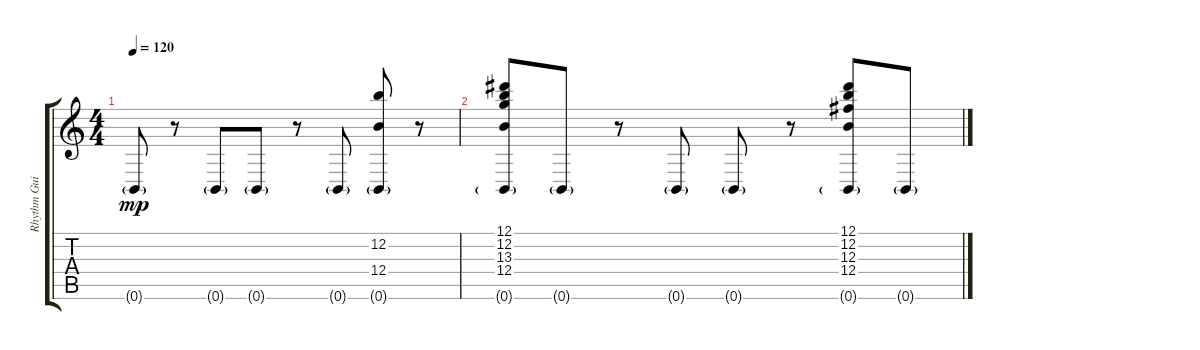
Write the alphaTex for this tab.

\track ("Rhythm Guitar" "Rhythm Gui") {instrument distortionguitar}
\staff {score tabs}
\tuning (Eb4 B3 Gb3 B2 Gb2 B1) {hide}
\ts (4 4)
\tempo 120
\clef g2
\ks c
0.6{g}.8{dy mp} r.8 0.6{g}.8 0.6{g}.8 r.8 0.6{g}.8 (12.2 12.4 0.6{g}).8 r.8 |
(12.1 12.2 13.3 12.4 0.6{g}).8 0.6{g}.8 r.8 0.6{g}.8 0.6{g}.8 r.8 (12.1 12.2 12.3 12.4 0.6{g}).8 0.6{g}.8
